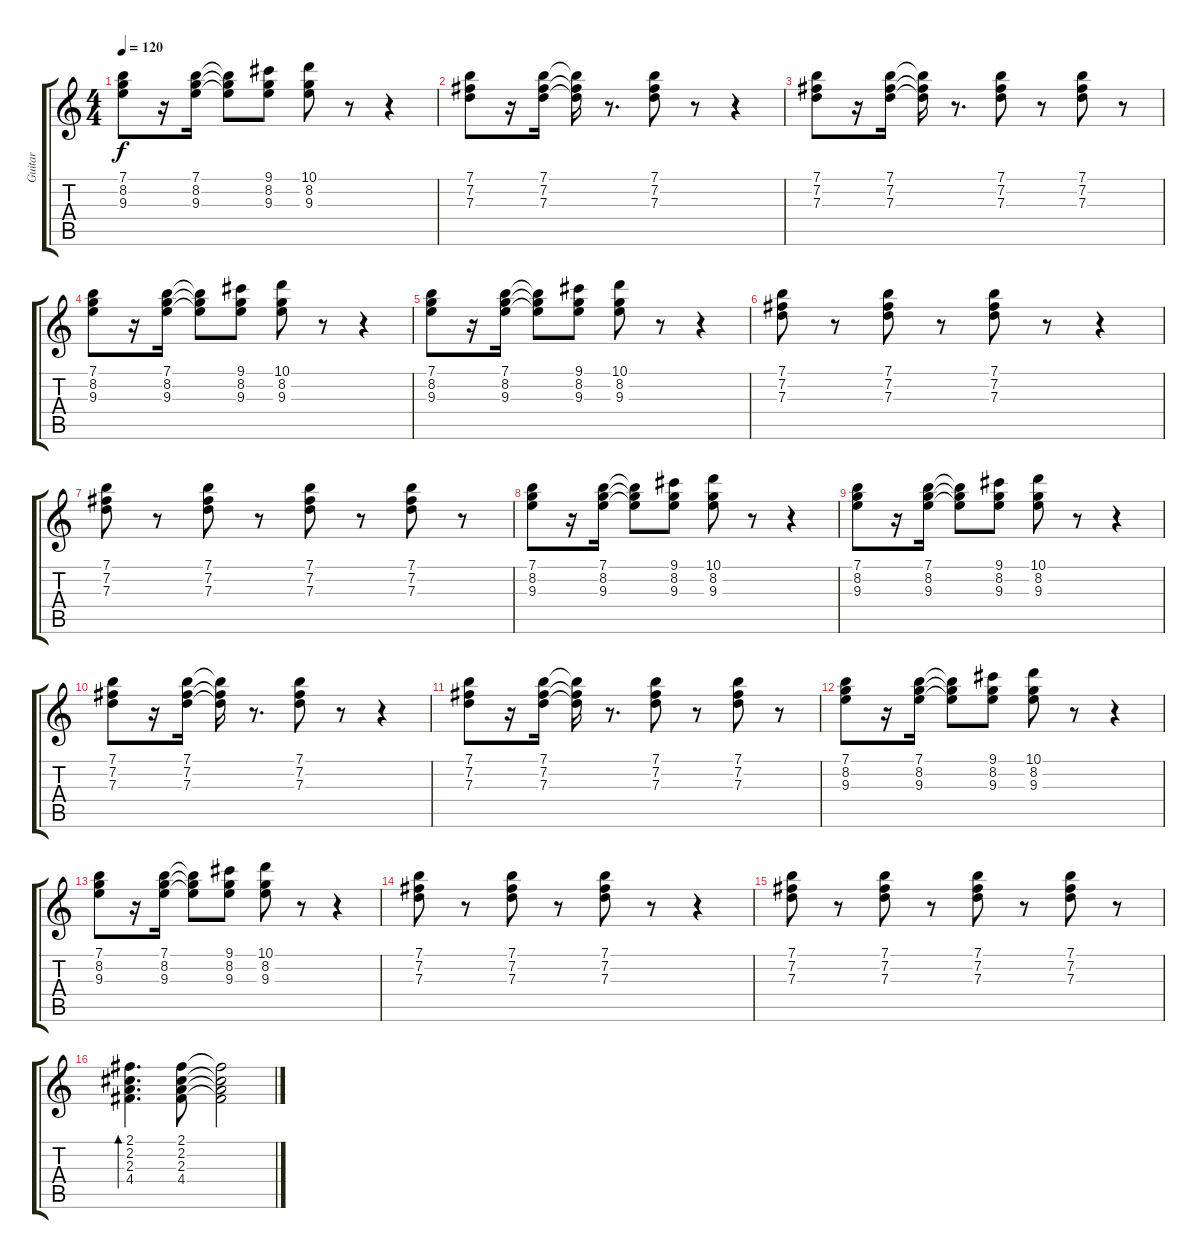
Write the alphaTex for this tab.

\track ("Guitar" "Guitar") {instrument electricguitarmuted}
\staff {score tabs}
\tuning (E4 B3 G3 D3 A2 E2) {hide}
\ts (4 4)
\tempo 120
\clef g2
\ks c
(7.1 8.2 9.3).8{dy f} r.16 (7.1 8.2 9.3).16 (7.1{t} 8.2{t} 9.3{t}).8 (9.1 8.2 9.3).8 (10.1 8.2 9.3).8 r.8 r.4 |
(7.1 7.2 7.3).8 r.16 (7.1 7.2 7.3).16 (7.1{t} 7.2{t} 7.3{t}).16 r.8{d} (7.1 7.2 7.3).8 r.8 r.4 |
(7.1 7.2 7.3).8 r.16 (7.1 7.2 7.3).16 (7.1{t} 7.2{t} 7.3{t}).16 r.8{d} (7.1 7.2 7.3).8 r.8 (7.1 7.2 7.3).8 r.8 |
(7.1 8.2 9.3).8 r.16 (7.1 8.2 9.3).16 (7.1{t} 8.2{t} 9.3{t}).8 (9.1 8.2 9.3).8 (10.1 8.2 9.3).8 r.8 r.4 |
(7.1 8.2 9.3).8 r.16 (7.1 8.2 9.3).16 (7.1{t} 8.2{t} 9.3{t}).8 (9.1 8.2 9.3).8 (10.1 8.2 9.3).8 r.8 r.4 |
(7.1 7.2 7.3).8 r.8 (7.1 7.2 7.3).8 r.8 (7.1 7.2 7.3).8 r.8 r.4 |
(7.1 7.2 7.3).8 r.8 (7.1 7.2 7.3).8 r.8 (7.1 7.2 7.3).8 r.8 (7.1 7.2 7.3).8 r.8 |
(7.1 8.2 9.3).8 r.16 (7.1 8.2 9.3).16 (7.1{t} 8.2{t} 9.3{t}).8 (9.1 8.2 9.3).8 (10.1 8.2 9.3).8 r.8 r.4 |
(7.1 8.2 9.3).8 r.16 (7.1 8.2 9.3).16 (7.1{t} 8.2{t} 9.3{t}).8 (9.1 8.2 9.3).8 (10.1 8.2 9.3).8 r.8 r.4 |
(7.1 7.2 7.3).8 r.16 (7.1 7.2 7.3).16 (7.1{t} 7.2{t} 7.3{t}).16 r.8{d} (7.1 7.2 7.3).8 r.8 r.4 |
(7.1 7.2 7.3).8 r.16 (7.1 7.2 7.3).16 (7.1{t} 7.2{t} 7.3{t}).16 r.8{d} (7.1 7.2 7.3).8 r.8 (7.1 7.2 7.3).8 r.8 |
(7.1 8.2 9.3).8 r.16 (7.1 8.2 9.3).16 (7.1{t} 8.2{t} 9.3{t}).8 (9.1 8.2 9.3).8 (10.1 8.2 9.3).8 r.8 r.4 |
(7.1 8.2 9.3).8 r.16 (7.1 8.2 9.3).16 (7.1{t} 8.2{t} 9.3{t}).8 (9.1 8.2 9.3).8 (10.1 8.2 9.3).8 r.8 r.4 |
(7.1 7.2 7.3).8 r.8 (7.1 7.2 7.3).8 r.8 (7.1 7.2 7.3).8 r.8 r.4 |
(7.1 7.2 7.3).8 r.8 (7.1 7.2 7.3).8 r.8 (7.1 7.2 7.3).8 r.8 (7.1 7.2 7.3).8 r.8 |
(2.1 2.2 2.3 4.4).4{d bd 120} (2.1 2.2 2.3 4.4).8 (2.1{t} 2.2{t} 2.3{t} 4.4{t}).2
